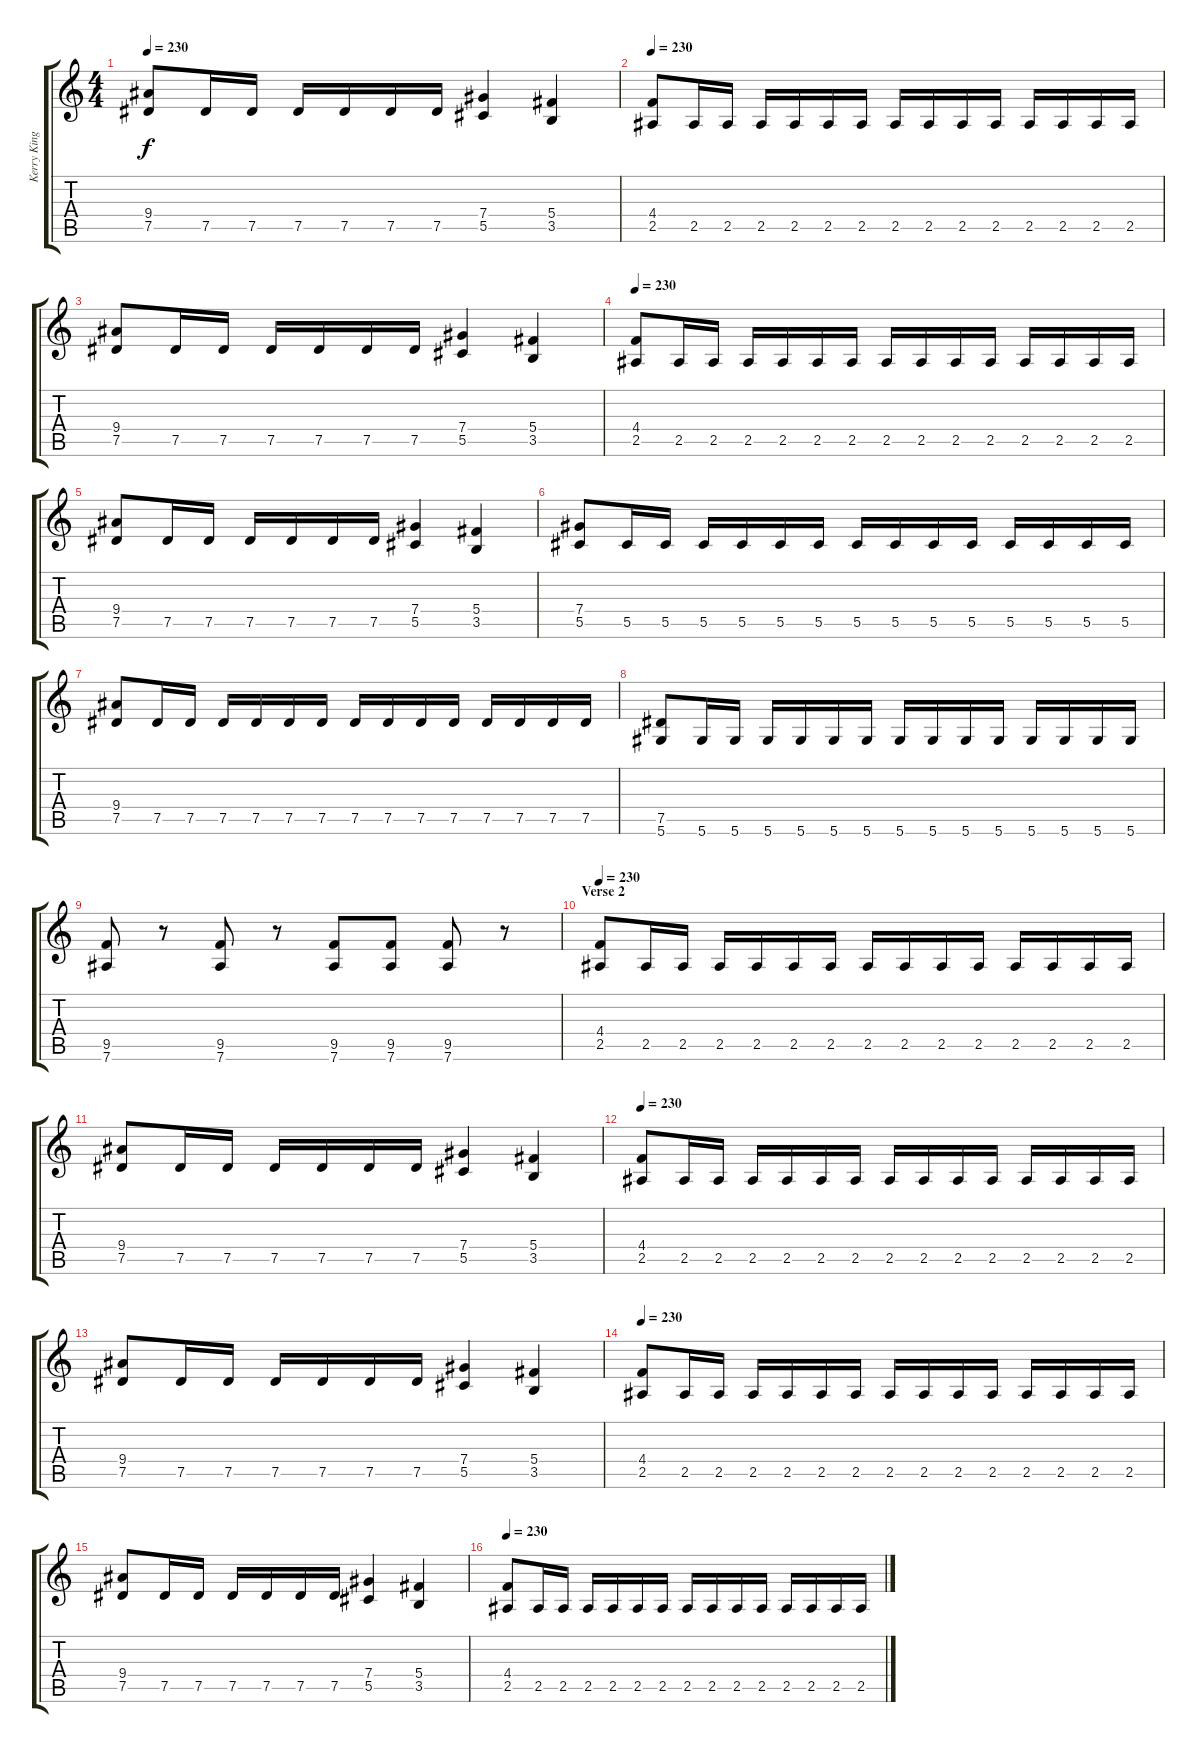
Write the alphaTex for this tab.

\track ("Kerry King" "Kerry King") {instrument distortionguitar}
\staff {score tabs}
\tuning (Eb4 Bb3 Gb3 Db3 Ab2 Eb2) {hide}
\ts (4 4)
\tempo 230
\clef g2
\ks c
(9.4 7.5).8{dy f} 7.5.16 7.5.16 7.5.16 7.5.16 7.5.16 7.5.16 (7.4 5.5).4 (5.4 3.5).4 |
\tempo 230
(4.4 2.5).8 2.5.16 2.5.16 2.5.16 2.5.16 2.5.16 2.5.16 2.5.16 2.5.16 2.5.16 2.5.16 2.5.16 2.5.16 2.5.16 2.5.16 |
(9.4 7.5).8 7.5.16 7.5.16 7.5.16 7.5.16 7.5.16 7.5.16 (7.4 5.5).4 (5.4 3.5).4 |
\tempo 230
(4.4 2.5).8 2.5.16 2.5.16 2.5.16 2.5.16 2.5.16 2.5.16 2.5.16 2.5.16 2.5.16 2.5.16 2.5.16 2.5.16 2.5.16 2.5.16 |
(9.4 7.5).8 7.5.16 7.5.16 7.5.16 7.5.16 7.5.16 7.5.16 (7.4 5.5).4 (5.4 3.5).4 |
(7.4 5.5).8 5.5.16 5.5.16 5.5.16 5.5.16 5.5.16 5.5.16 5.5.16 5.5.16 5.5.16 5.5.16 5.5.16 5.5.16 5.5.16 5.5.16 |
(9.4 7.5).8 7.5.16 7.5.16 7.5.16 7.5.16 7.5.16 7.5.16 7.5.16 7.5.16 7.5.16 7.5.16 7.5.16 7.5.16 7.5.16 7.5.16 |
(7.5 5.6).8 5.6.16 5.6.16 5.6.16 5.6.16 5.6.16 5.6.16 5.6.16 5.6.16 5.6.16 5.6.16 5.6.16 5.6.16 5.6.16 5.6.16 |
(9.5 7.6).8 r.8 (9.5 7.6).8 r.8 (9.5 7.6).8 (9.5 7.6).8 (9.5 7.6).8 r.8 |
\section ("" "Verse 2")
\tempo 230
(4.4 2.5).8 2.5.16 2.5.16 2.5.16 2.5.16 2.5.16 2.5.16 2.5.16 2.5.16 2.5.16 2.5.16 2.5.16 2.5.16 2.5.16 2.5.16 |
(9.4 7.5).8 7.5.16 7.5.16 7.5.16 7.5.16 7.5.16 7.5.16 (7.4 5.5).4 (5.4 3.5).4 |
\tempo 230
(4.4 2.5).8 2.5.16 2.5.16 2.5.16 2.5.16 2.5.16 2.5.16 2.5.16 2.5.16 2.5.16 2.5.16 2.5.16 2.5.16 2.5.16 2.5.16 |
(9.4 7.5).8 7.5.16 7.5.16 7.5.16 7.5.16 7.5.16 7.5.16 (7.4 5.5).4 (5.4 3.5).4 |
\tempo 230
(4.4 2.5).8 2.5.16 2.5.16 2.5.16 2.5.16 2.5.16 2.5.16 2.5.16 2.5.16 2.5.16 2.5.16 2.5.16 2.5.16 2.5.16 2.5.16 |
(9.4 7.5).8 7.5.16 7.5.16 7.5.16 7.5.16 7.5.16 7.5.16 (7.4 5.5).4 (5.4 3.5).4 |
\tempo 230
(4.4 2.5).8 2.5.16 2.5.16 2.5.16 2.5.16 2.5.16 2.5.16 2.5.16 2.5.16 2.5.16 2.5.16 2.5.16 2.5.16 2.5.16 2.5.16
